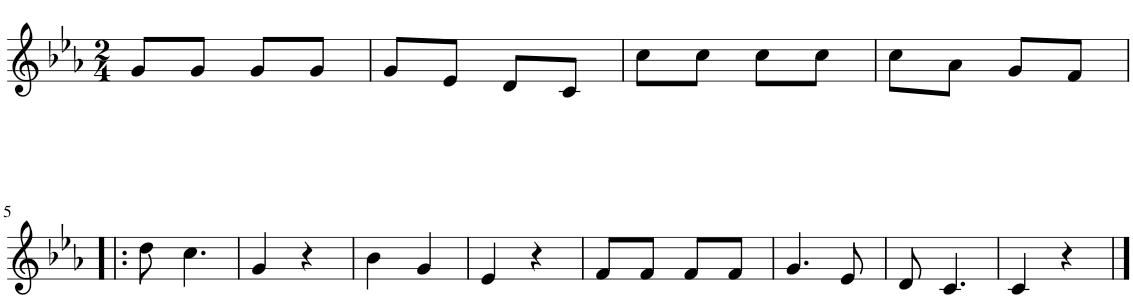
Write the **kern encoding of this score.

**kern
*part1
*staff1
*I"Voice
*clefG2
*k[b-e-a-]
*M2/4
=1
8g/L
8g/J
8g/L
8g/J
=2
8g/L
8e-/J
8d/L
8c/J
=3
8cc\L
8cc\J
8cc\L
8cc\J
=4
8cc\L
8a-\J
8g/L
8f/J
!!LO:LB:g=z
=5!|:
8dd\
4.cc\
=6
4g/
4r
=7
4b-\
4g/
=8
4e-/
4r
=9
8f/L
8f/J
8f/L
8f/J
=10
4.g/
8e-/
=11
8d/
4.c/
=12
4c/
4r
==
*-
